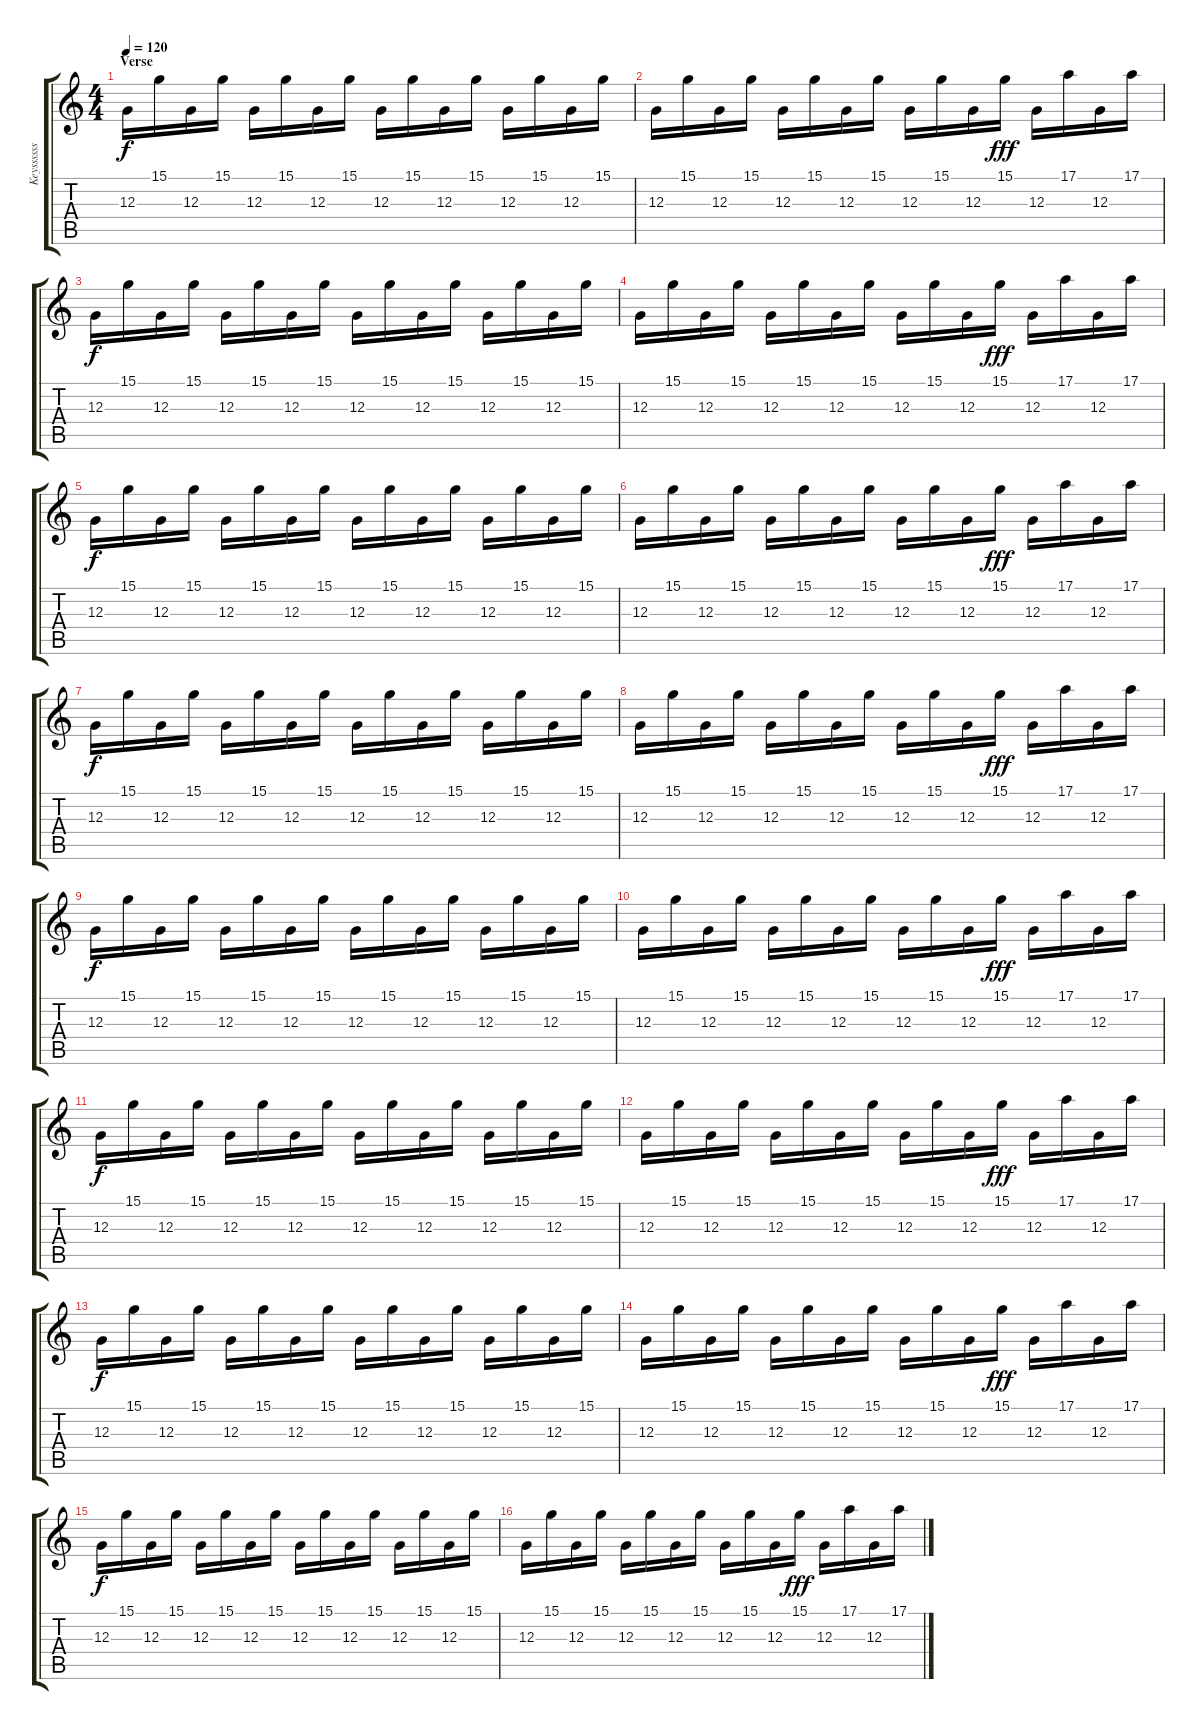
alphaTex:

\track ("Keyssssss" "Keyssssss") {instrument fx1rain}
\staff {score tabs}
\tuning (E4 B3 G3 D3 A2 E2) {hide}
\ts (4 4)
\section ("" "Verse")
\tempo 120
\clef g2
\ks c
12.3.16{dy f volume 3} 15.1.16 12.3.16 15.1.16 12.3.16 15.1.16 12.3.16 15.1.16 12.3.16 15.1.16 12.3.16 15.1.16 12.3.16 15.1.16 12.3.16 15.1.16 |
12.3.16{volume 8} 15.1.16 12.3.16 15.1.16 12.3.16 15.1.16 12.3.16 15.1.16 12.3.16 15.1.16 12.3.16 15.1.16{dy fff} 12.3.16 17.1.16 12.3.16 17.1.16 |
12.3.16{dy f volume 3} 15.1.16 12.3.16 15.1.16 12.3.16 15.1.16 12.3.16 15.1.16 12.3.16 15.1.16 12.3.16 15.1.16 12.3.16 15.1.16 12.3.16 15.1.16 |
12.3.16{volume 8} 15.1.16 12.3.16 15.1.16 12.3.16 15.1.16 12.3.16 15.1.16 12.3.16 15.1.16 12.3.16 15.1.16{dy fff} 12.3.16 17.1.16 12.3.16 17.1.16 |
12.3.16{dy f volume 3} 15.1.16 12.3.16 15.1.16 12.3.16 15.1.16 12.3.16 15.1.16 12.3.16 15.1.16 12.3.16 15.1.16 12.3.16 15.1.16 12.3.16 15.1.16 |
12.3.16{volume 8} 15.1.16 12.3.16 15.1.16 12.3.16 15.1.16 12.3.16 15.1.16 12.3.16 15.1.16 12.3.16 15.1.16{dy fff} 12.3.16 17.1.16 12.3.16 17.1.16 |
12.3.16{dy f volume 3} 15.1.16 12.3.16 15.1.16 12.3.16 15.1.16 12.3.16 15.1.16 12.3.16 15.1.16 12.3.16 15.1.16 12.3.16 15.1.16 12.3.16 15.1.16 |
12.3.16{volume 8} 15.1.16 12.3.16 15.1.16 12.3.16 15.1.16 12.3.16 15.1.16 12.3.16 15.1.16 12.3.16 15.1.16{dy fff} 12.3.16 17.1.16 12.3.16 17.1.16 |
12.3.16{dy f volume 3} 15.1.16 12.3.16 15.1.16 12.3.16 15.1.16 12.3.16 15.1.16 12.3.16 15.1.16 12.3.16 15.1.16 12.3.16 15.1.16 12.3.16 15.1.16 |
12.3.16{volume 8} 15.1.16 12.3.16 15.1.16 12.3.16 15.1.16 12.3.16 15.1.16 12.3.16 15.1.16 12.3.16 15.1.16{dy fff} 12.3.16 17.1.16 12.3.16 17.1.16 |
12.3.16{dy f volume 3} 15.1.16 12.3.16 15.1.16 12.3.16 15.1.16 12.3.16 15.1.16 12.3.16 15.1.16 12.3.16 15.1.16 12.3.16 15.1.16 12.3.16 15.1.16 |
12.3.16{volume 8} 15.1.16 12.3.16 15.1.16 12.3.16 15.1.16 12.3.16 15.1.16 12.3.16 15.1.16 12.3.16 15.1.16{dy fff} 12.3.16 17.1.16 12.3.16 17.1.16 |
12.3.16{dy f volume 3} 15.1.16 12.3.16 15.1.16 12.3.16 15.1.16 12.3.16 15.1.16 12.3.16 15.1.16 12.3.16 15.1.16 12.3.16 15.1.16 12.3.16 15.1.16 |
12.3.16{volume 8} 15.1.16 12.3.16 15.1.16 12.3.16 15.1.16 12.3.16 15.1.16 12.3.16 15.1.16 12.3.16 15.1.16{dy fff} 12.3.16 17.1.16 12.3.16 17.1.16 |
12.3.16{dy f volume 3} 15.1.16 12.3.16 15.1.16 12.3.16 15.1.16 12.3.16 15.1.16 12.3.16 15.1.16 12.3.16 15.1.16 12.3.16 15.1.16 12.3.16 15.1.16 |
12.3.16{volume 8} 15.1.16 12.3.16 15.1.16 12.3.16 15.1.16 12.3.16 15.1.16 12.3.16 15.1.16 12.3.16 15.1.16{dy fff} 12.3.16 17.1.16 12.3.16 17.1.16
